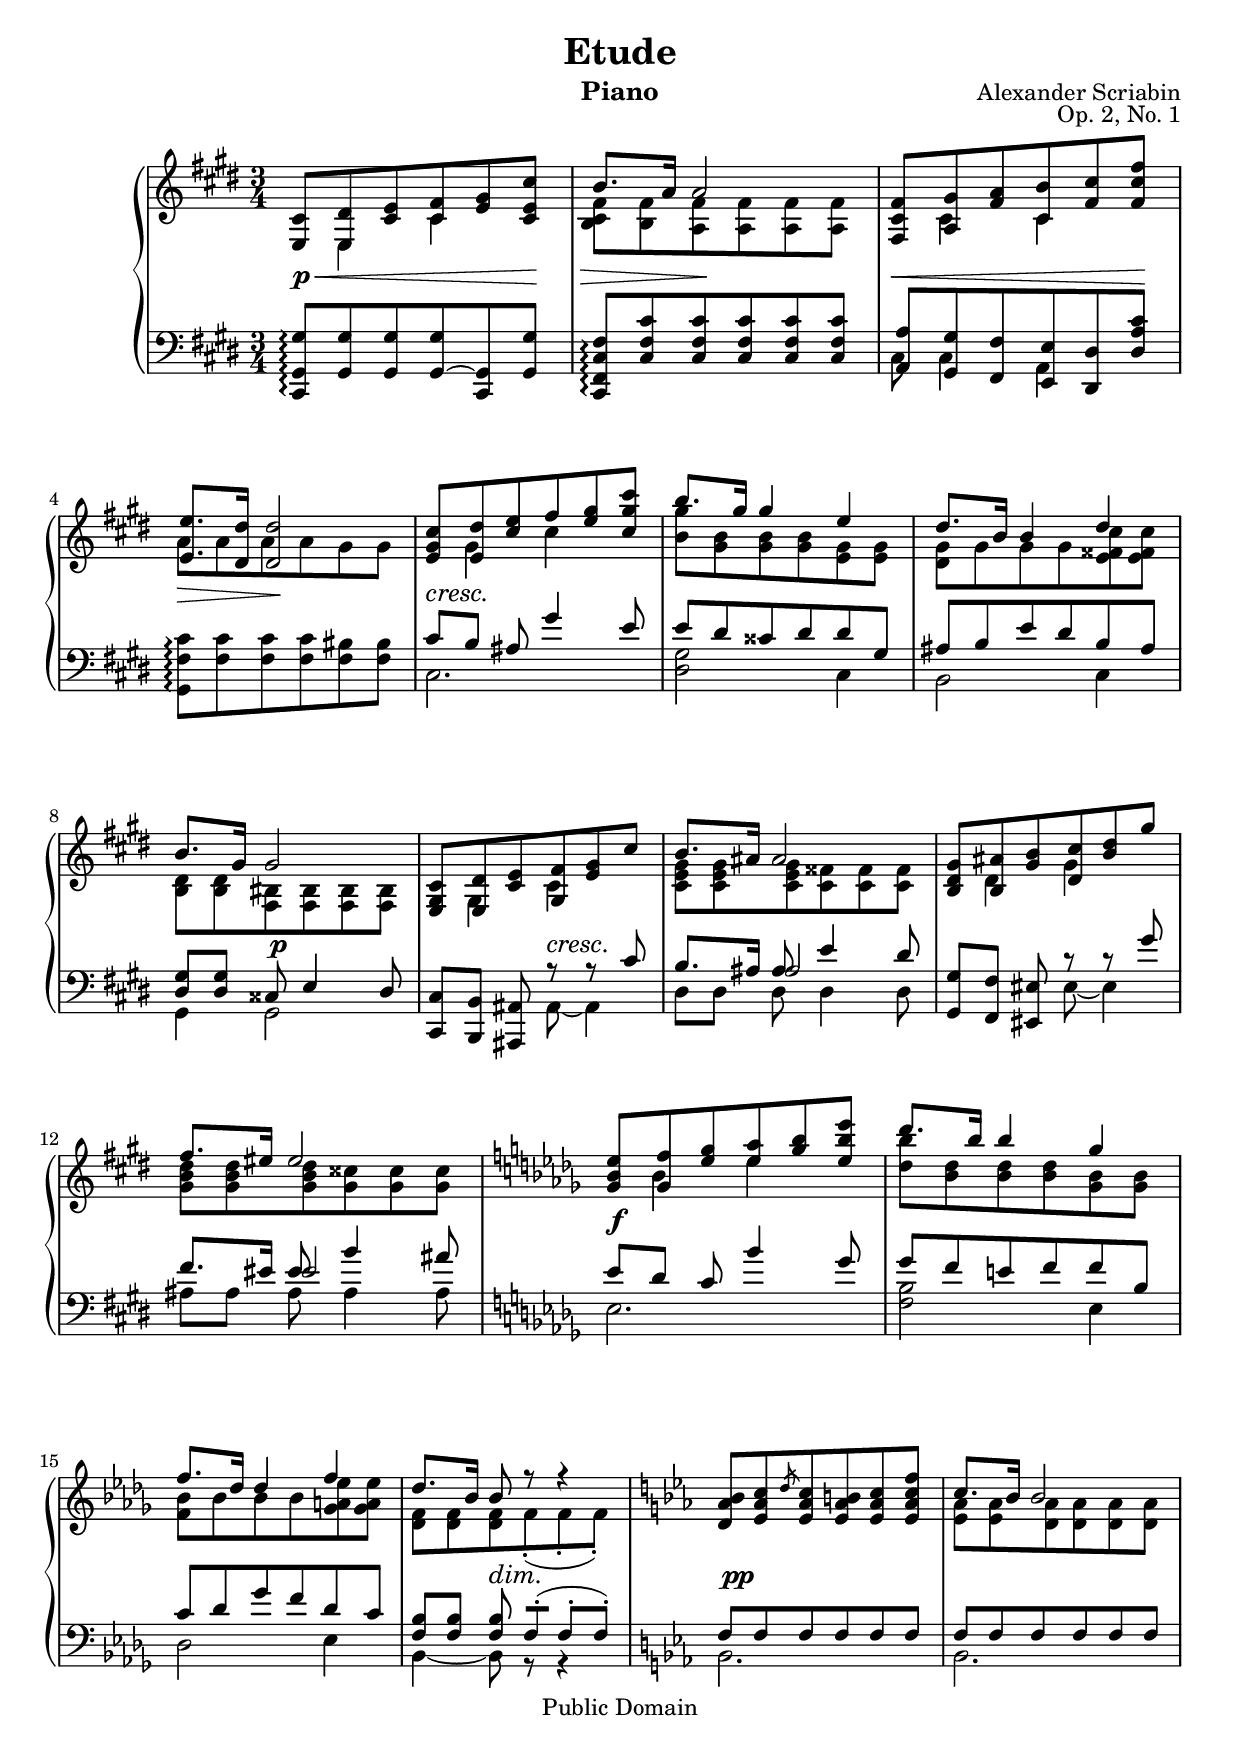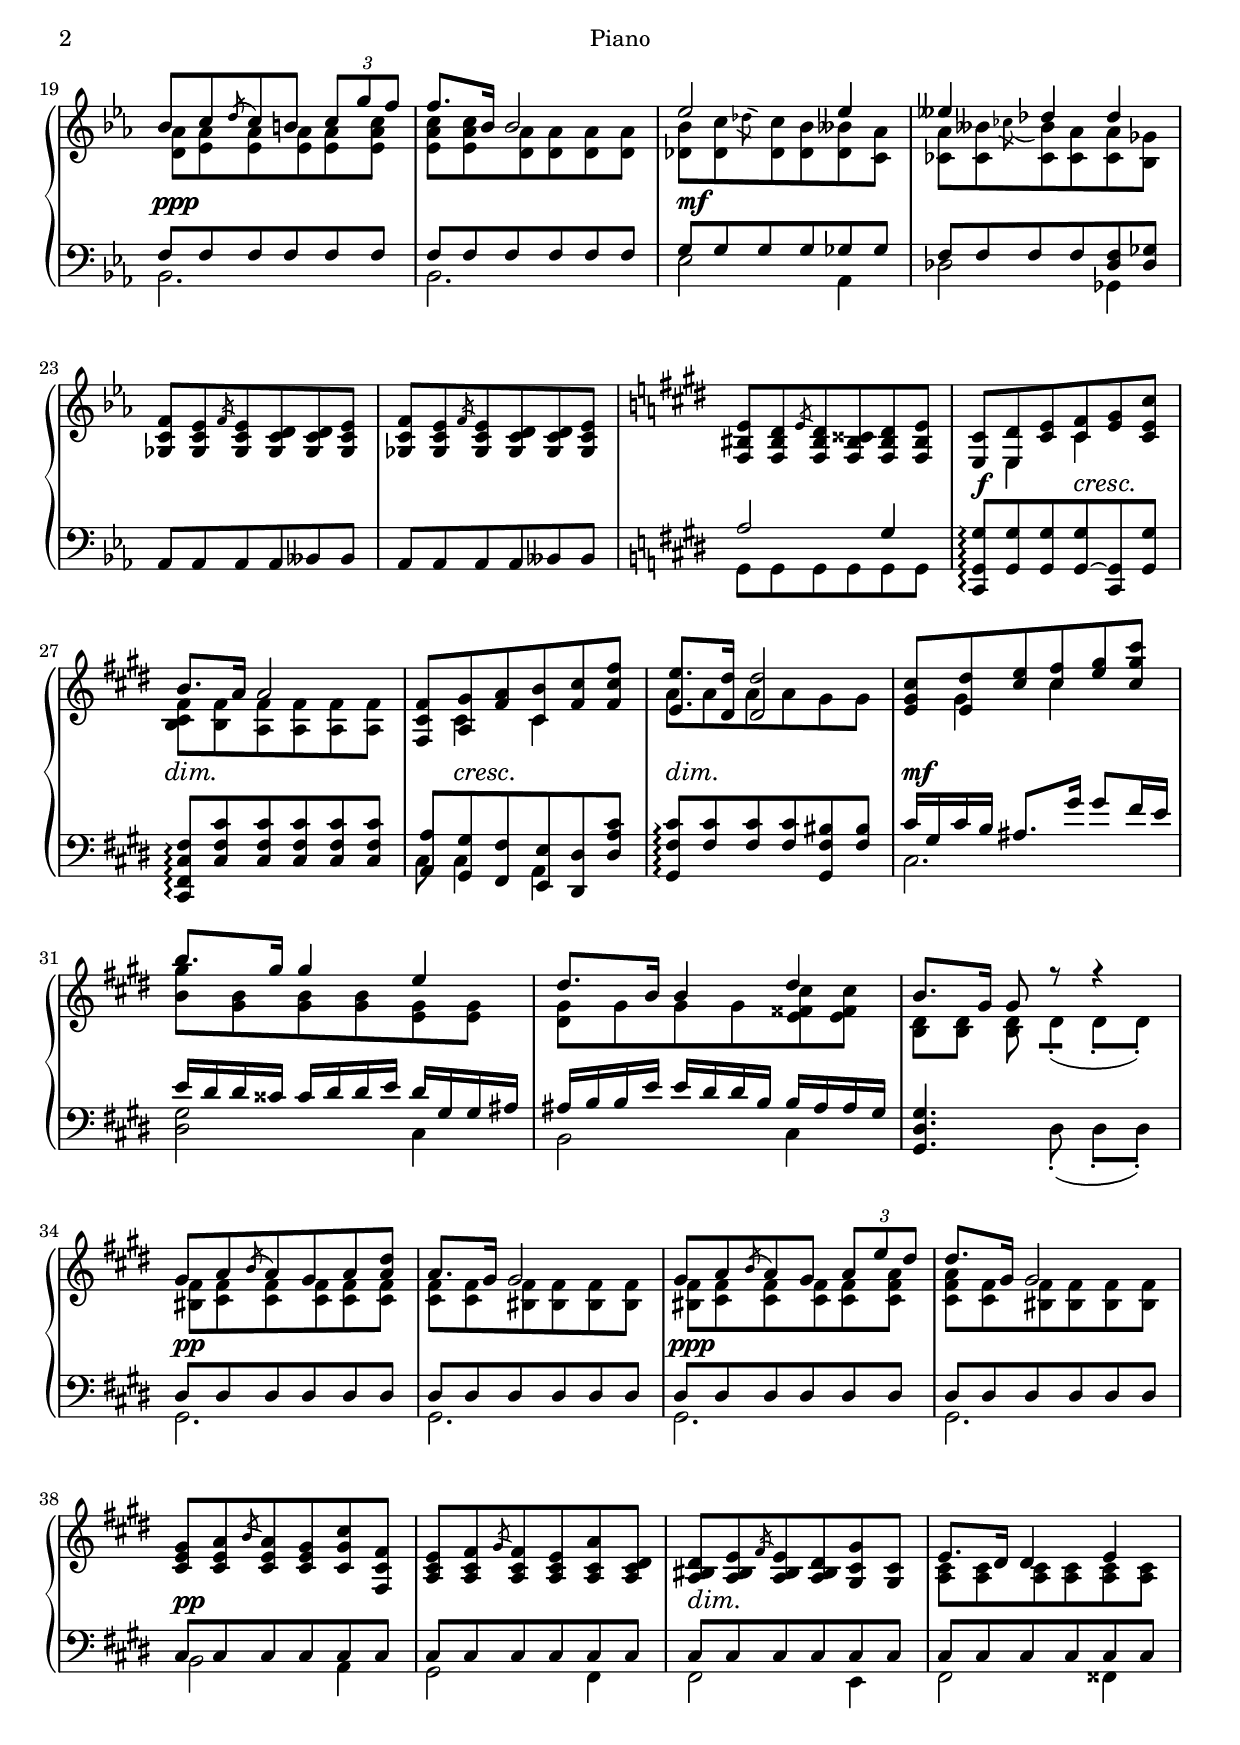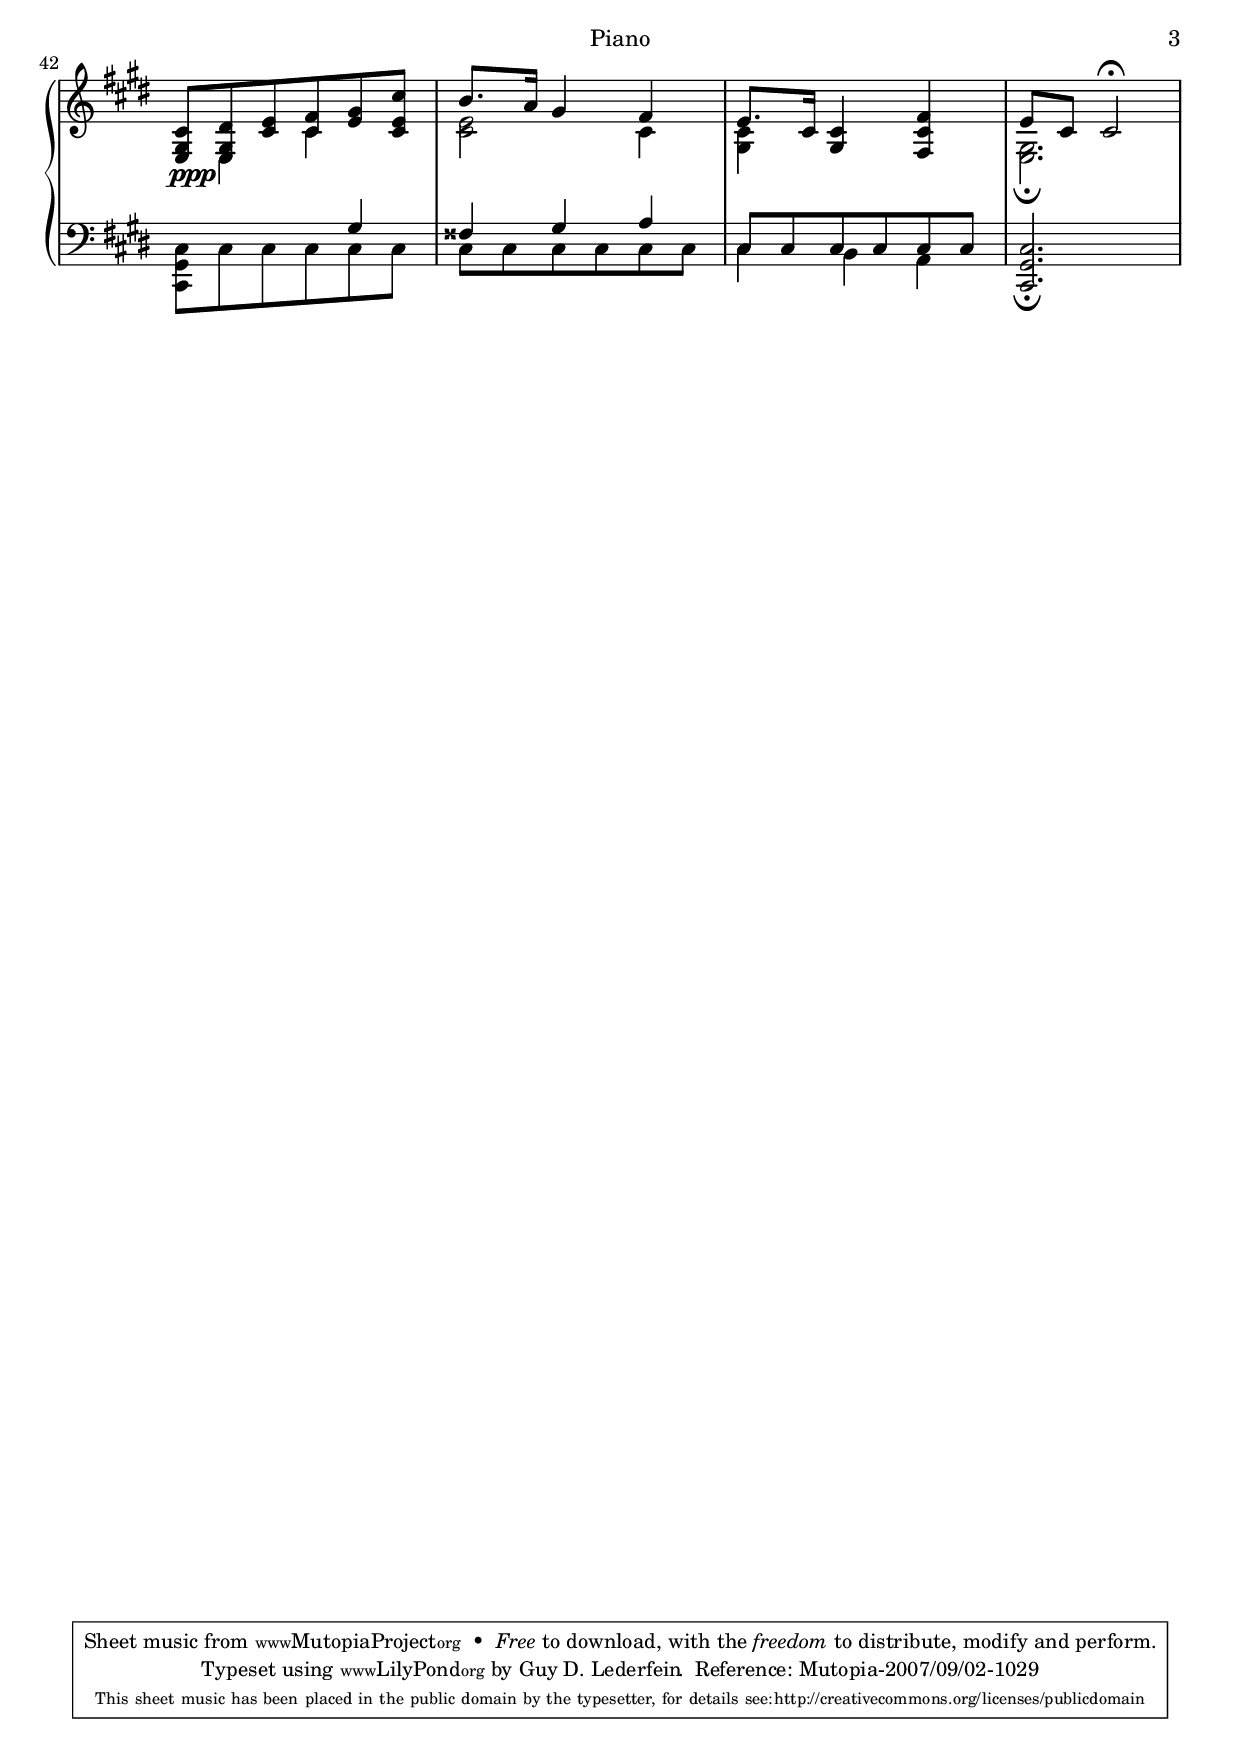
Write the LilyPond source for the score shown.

\version "2.10.10"

\header {
	title = "Etude"
	opus = "Op. 2, No. 1"
	composer = "Alexander Scriabin"
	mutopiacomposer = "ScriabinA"
	instrument = "Piano"
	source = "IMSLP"
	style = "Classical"
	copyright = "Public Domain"
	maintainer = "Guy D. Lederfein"
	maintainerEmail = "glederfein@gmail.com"
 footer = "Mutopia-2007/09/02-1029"
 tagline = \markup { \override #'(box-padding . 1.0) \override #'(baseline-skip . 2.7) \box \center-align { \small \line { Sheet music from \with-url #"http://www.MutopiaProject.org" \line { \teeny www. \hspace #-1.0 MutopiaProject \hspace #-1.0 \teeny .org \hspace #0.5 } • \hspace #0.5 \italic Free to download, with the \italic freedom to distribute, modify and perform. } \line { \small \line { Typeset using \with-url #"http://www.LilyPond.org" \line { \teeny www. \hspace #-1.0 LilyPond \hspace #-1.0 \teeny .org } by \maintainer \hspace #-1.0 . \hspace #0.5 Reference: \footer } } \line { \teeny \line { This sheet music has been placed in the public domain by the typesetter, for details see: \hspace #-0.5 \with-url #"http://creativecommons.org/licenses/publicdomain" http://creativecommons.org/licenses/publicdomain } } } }
}

%%%%%%%%%%%%%
%%% Notes %%%
%%%%%%%%%%%%%

% 1.
% Currently there is no support in lilypond for creating a grace note leading to one of the notes of a chord.
% Therefore I used the following solution which I got from the lilypond forums:
% I used one voice for the chord and another one for the grace note and the note which it leads to that is invisible.
% In order to make the note the grace leads to collide with the one of the chord I overrode the x-extent property of the note head.
% This solution may cause errors when lilypond compiles the file related to clashing note columns.
% I had such a problem in bar 22 of my piece which I solved by overiding the slur's control points.
% I hope in the next versions of lilypond there will be a syntax written for these kinds of cases, so that it will be simpler to get this output.
%
% 2.
% In order to center the dynamics between the piano staves I used the template written in the lilypond docs.
% I removed the pedal part since I don't need pedals written and I didn't manage to get the midi output to use pedals.
% I also moved the dynamics a bit to the right since the default collides with the bar lines and removed the dashed lines from the text dynamics.
% I hope there will be a more elegant solution for centering dynamics in future versions of lilypond.

%%%%%%%%%%%%%
%%% Music %%%
%%%%%%%%%%%%%

%%% Right Hand %%%

upper = {
	\clef treble
	\key cis \minor
	\time 3/4
	
	% bars 1-12
	
	<<
	\relative {
		<e, cis'>8 <e dis'> <cis' e> <cis fis> <e gis> <cis e cis'> |
		b'8. a16 a2 |
		<fis, cis' fis>8 <a gis'> <fis' a> <cis b'> <fis cis'> <fis cis' fis> |
		<e e'>8. <dis dis'>16 <dis dis'>2 |
		% bar 5
		<e gis cis>8 <e dis'> <cis' e> fis <e gis> <cis gis' cis> |
		b'8. gis16 gis4 e |
		dis8. b16 b4 dis |
		b8. gis16 gis2 |
		<e, gis cis>8 <e dis'> <cis' e> <gis fis'> <e' gis> cis' |
		% bar 10
		b8. ais16 ais2 |
		<b, dis gis>8 <b ais'> <gis' b> <dis cis'> <b' dis> gis' |
		fis8. eis16 eis2 |
	}
	\\
	\relative {
		s8 e,4 cis' s8 |
		<b cis fis> <b fis'> <a fis'> <a fis'> <a fis'> <a fis'> |
		s8 cis4 cis s8 |
		a'8 a a a gis gis |
		% bar 5
		s8 gis4 cis s8 |
		<b gis'>8 <gis b> <gis b> <gis b> <e gis> <e gis> |
		<dis gis>8 gis gis gis <e fisis cis'> <e fisis cis'> |
		<b dis> <b dis> <fis bis> <fis bis> <fis bis> <fis bis> |
		s8 gis4 cis s8 |
		% bar 10
		<cis e gis>8 <cis e gis> <cis e gis> <cis fisis> <cis fisis> <cis fisis> |
		s8 dis4 gis s8 |
		<gis b dis>8 <gis b dis> <gis b dis> <gis cisis> <gis cisis> <gis cisis> |
	}
	>>
	
	\key bes \minor
	
	% bars 13-16
	
	<<
	\relative {
		<ges' bes ees>8 <ges f'> <ees' ges> <ees aes> <ges bes> <ees bes' ees> |
		des'8. bes16 bes4 ges |
		% bar 15
		f8. des16 des4 f |
		des8. bes16 bes8 r8 r4 |
	}
	\\
	\relative {
		s8 bes'4 ees s8 |
		<des bes'> <bes des> <bes des> <bes des> <ges bes> <ges bes> |
		% bar 15
		<f bes> bes bes bes <ges a ees'> <ges a ees'> |
		<des f> <des f> <des f> f-.( f-. f-.) |
	}
	>>
	
	\key ees \major
	
	% bars 17-20
	
	<<
	\relative {
		s4 \acciaccatura d'8 \once \override NoteHead #'X-extent = #'(0.0 . 0.0) \stemDown \hideNotes c \unHideNotes \stemUp s4. |
		c8. bes16 bes2 |
		\once \override Beam  #'positions = #'(5 . 5) bes8[ c \acciaccatura d c b] \times 2/3 {c g' f} |
		% bar 20
		f8. bes,16 bes2 |
	}
	\\
	\relative {
		\stemUp <d aes' bes>8 <ees aes c> <ees aes c> <ees aes b> <ees aes c> <ees aes c f> \stemDown |
		<ees aes> <ees aes> <d aes'> <d aes'> <d aes'> <d aes'> |
		<d aes'> <ees aes> <ees aes> <ees aes> <ees aes> <ees aes c> |
		% bar 20
		<ees aes c> <ees aes c> <d aes'> <d aes'> <d aes'> <d aes'> |
	}
	>>
	
	% bars 21-22
	
	<<
	\relative {
		ees'2 ees4 |
		eeses des des |
	}
	\\
	\relative {
		<des bes'>8 <des c'> <des c'> <des bes'> <des beses'> <c aes'> |
		<ces aes'>8 <ces beses'> <ces beses'> <ces aes'> <ces aes'> <bes ges'> |
	}
	\\
	\relative {
		s4 \stemDown \slurUp \acciaccatura des'8 \once \override NoteHead #'X-extent = #'(0.0 . 0.0) \hideNotes c \unHideNotes \slurNeutral s4. |
		s4 \stemDown \once \override Slur #'control-points = #'((1 . -0.9) (1.66 . -1.5) (2.33 . -1.5) (3 . -1.2)) \acciaccatura ces8 \hideNotes beses \unHideNotes \slurNeutral s4. |
	}
	>>
	
	% bars 23-24
	
	<<
	\relative {
		s4 \acciaccatura f8 \once \override NoteHead #'X-extent = #'(0.0 . 0.0) \stemDown \hideNotes ees \unHideNotes \stemUp s4. |
		s4 \acciaccatura f8 \once \override NoteHead #'X-extent = #'(0.0 . 0.0) \stemDown \hideNotes ees \unHideNotes \stemUp s4. |
	}
	\\
	\relative {
		\once \override Beam  #'positions = #'(2 . 1.5) \stemUp <ges c f>8 <ges c ees> <ges c ees> <ges c d> <ges c d> <ges c ees> |
		\once \override Beam  #'positions = #'(2 . 1.5) <ges c f>8 <ges c ees> <ges c ees> <ges c d> <ges c d> <ges c ees> |
	}
	>>
	
	\key cis \minor
	
	% bars 25-45
	
	<<
	\relative {
		% bar 25
		s4 \acciaccatura e8 \once \override NoteHead #'X-extent = #'(0.0 . 0.0) \stemDown \hideNotes dis \unHideNotes \stemUp s4. |
		<e, cis'>8 <e dis'> <cis' e> <cis fis> <e gis> <cis e cis'> |
		b'8. a16 a2 |
		<fis, cis' fis>8 <a gis'> <fis' a> <cis b'> <fis cis'> <fis cis' fis> |
		<e e'>8. <dis dis'>16 <dis dis'>2 |
		% bar 30
		<e gis cis>8 <e dis'> <cis' e> <cis fis> <e gis> <cis gis' cis> |
		b'8. gis16 gis4 e |
		dis8. b16 b4 dis |
		b8. gis16 gis8 r8 r4 |
		gis8 a \acciaccatura b a gis a <a dis> |
		% bar 35
		a8. gis16 gis2 |
		\once \override Beam  #'positions = #'(3 . 3) gis8[ a \acciaccatura b a gis] \times 2/3 {a e' dis} |
		dis8. gis,16 gis2 |
		s4 \acciaccatura b8 \once \override NoteHead #'X-extent = #'(0.0 . 0.0) \stemDown \hideNotes a \unHideNotes \stemUp s4. |
		s4 \acciaccatura gis8 \once \override NoteHead #'X-extent = #'(0.0 . 0.0) \stemDown \hideNotes fis \unHideNotes \stemUp s4. |
		% bar 40
		s4 \acciaccatura fis8 \once \override NoteHead #'X-extent = #'(0.0 . 0.0) \stemDown \hideNotes e \unHideNotes \stemUp s4. |
		e8. dis16 dis4 e |
		<e, gis cis>8 <e gis dis'> <cis' e> <cis fis> <e gis> <cis e cis'> |
		b'8. a16 gis4 fis |
		e8. cis16 <gis cis>4 <fis cis' fis> |
		% bar 45
		e'8 cis cis2\fermata |
	}
	\\
	\relative {
		% bar 25
		\stemUp <fis, bis e>8 <fis bis dis> <fis bis dis> <fis bis cisis> <fis bis dis> <fis bis e> \stemDown|
		s8 e4 cis' s8 |
		<b cis fis> <b fis'> <a fis'> <a fis'> <a fis'> <a fis'> |
		s8 cis4 cis s8 |
		a' a a a gis gis |
		% bar 30
		s8 gis4 cis s8 |
		<b gis'>8 <gis b> <gis b> <gis b> <e gis> <e gis> |
		<dis gis>8 gis gis gis <e fisis cis'> <e fisis cis'> |
		<b dis>8[ <b dis>] <b dis> dis-.[]( dis-. dis-.) |
		<bis fis'>8 <cis fis> <cis fis> <cis fis> <cis fis> <cis fis> |
		% bar 35
		<cis fis>8 <cis fis> <bis fis'> <bis fis'> <bis fis'> <bis fis'> |
		<bis fis'>8 <cis fis> <cis fis> <cis fis> <cis fis> <cis fis a> |
		<cis fis a>8 <cis fis> <bis fis'> <bis fis'> <bis fis'> <bis fis'> |
		\stemUp <cis e gis>8 <cis e a> <cis e a> <cis e gis> <cis gis' cis> <fis, cis' fis> |
		<a cis e>8 <a cis fis> <a cis fis> <a cis e> <a cis a'> <a cis dis> |
		% bar 40
		<a bis dis>8 <a bis e> <a bis e> <a bis dis> <gis cis gis'> <gis cis> \stemDown|
		<a cis>8 <a cis> <a cis> <a cis> <a cis> <a cis> |
		s8 e4 cis'4 s8 |
		<cis e>2 cis4 |
		<gis cis>4 s2 |
		% bar 45
		<e gis>2.\fermata |
	}
	>>
}

%%% Left Hand %%%

lower = {
	\clef bass
	\key cis \minor
	\time 3/4
	
	% bars 1-8
	
	<<
	\relative {
		<cis,, gis' gis'>8\arpeggio <gis' gis'> <gis gis'> <gis gis'>~ <gis cis,> <gis gis'> |
		<cis, fis cis' fis>\arpeggio <cis' fis cis'> <cis fis cis'> <cis fis cis'> <cis fis cis'> <cis fis cis'> |
		<a a'> <gis gis'> <fis fis'> <e e'> <dis dis'> <dis' a' cis> |
		s2. |
		% bar 5
		cis'8[ b] ais gis'4 e8 |
		e8 dis cisis dis dis gis, |
		ais8 b e dis b ais |
		<dis, gis>8[ <dis gis>] cisis e4 dis8 |
	}
	\\
	\relative {
		s2. |
		s2. |
		cis,8 cis4 a s8 |
		<gis fis' cis'>8\arpeggio <fis' cis'> <fis cis'> <fis cis'> <fis bis> <fis bis> |
		% bar 5
		cis2. |
		<dis gis>2 cis4 |
		b2 cis4 |
		gis4 gis2 |
	}
	>>
	
	% bars 9-12
	
	<<
	\relative {
		<cis,, cis'>8[ <b b'>] <ais ais'> r r cis'' |
		% bar 10
		b8. ais16 ais8 e'4 dis8 |
		<gis,, gis'>8[ <fis fis'>] <eis eis'> r r gis'' |
		fis8. eis16 eis8 b'4 ais8 |
	}
	\\
	\relative {
		s4. ais,8~ ais4 |
		% bar 10
		dis8[ dis] dis dis4 dis8 |
		s4. eis8~ eis4 |
		ais8[ ais] ais ais4 ais8 |
	}
	\\
	\relative {
		s2. |
		% bar 10
		s4 ais2 |
		s2. |
		s4 eis'2 |
	}
	>>
	
	\key bes \minor
	
	% bars 13-16
	
	<<
	\relative {
		ees8[ des] c bes'4 ges8 |
		ges f e f f bes, |
		% bar 15
		c des ges f des c |
		<f, bes>[ <f bes>] <f bes> f-.[]( f-. f-.) |
	}
	\\
	\relative {
		ees,2. |
		<f bes>2 ees4 |
		% bar 15
		des2 ees4 |
		bes4~ bes8 r8 r4 |
	}
	>>
	
	\key ees \major
	
	% bars 17-24
	
	<<
	\relative {
		f,8 f f f f f |
		f f f f f f |
		f f f f f f |
		% bar 20
		f f f f f f |
		g g g g ges ges |
		f f f f <des f> <des ges> |
		aes8 aes aes aes beses beses |
		aes8 aes aes aes beses beses |
	}
	\\
	\relative {
		bes,2. |
		bes2. |
		bes2. |
		% bar 20
		bes2. |
		ees2 aes,4 |
		des2 ges,4 |
		s2. |
		s2. |
	}
	>>
	
	\key cis \minor
	
	% bars 25-45
	
	<<
	\relative {
		% bar 25
		a2 gis4 |
		<cis,, gis' gis'>8\arpeggio <gis' gis'> <gis gis'> <gis gis'>~ <cis, gis'> <gis' gis'> |
		<cis, fis cis' fis>\arpeggio <cis' fis cis'> <cis fis cis'> <cis fis cis'> <cis fis cis'> <cis fis cis'> |
		<a a'>8 <gis gis'> <fis fis'> <e e'> <dis dis'> <dis' a' cis> |
		<gis, fis' cis'>8\arpeggio <fis' cis'> <fis cis'> <fis cis'> <gis, fis' bis> <fis' bis> |
		% bar 30
		cis'16 gis cis b ais8. gis'16 gis 8 fis16 e |
		e16 dis dis cisis cisis dis dis e dis gis, gis ais |
		ais16 b b e e dis dis b b ais ais gis |
		<gis, dis' gis>4. s4. |
		dis'8 dis dis dis dis dis |
		% bar 35
		dis8 dis dis dis dis dis |
		dis8 dis dis dis dis dis |
		dis8 dis dis dis dis dis |
		cis8 cis cis cis cis cis |
		cis8 cis cis cis cis cis |
		% bar 40
		cis8 cis cis cis cis cis |
		cis8 cis cis cis cis cis |
		s2 gis'4 |
		fisis4 gis a |
		cis,8 cis cis cis cis cis |
		% bar 45
		<cis, gis' cis>2._\fermata |
	}
	\\
	\relative {
		% bar 25
		gis,8 gis gis gis gis gis |
		s2. |
		s2. |
		cis8 cis4 a s8 |
		s2. |
		% bar 30
		cis2. |
		<dis gis>2 cis4 |
		b2 cis4 |
		s4. dis8-.( dis-.[ dis-.]) |
		gis,2. |
		% bar 35
		gis2. |
		gis2. |
		gis2. |
		b2 a4 |
		gis2 fis4 |
		% bar 40
		fis2 e4 |
		fis2 fisis4 |
		<cis gis' cis>8 cis' cis cis cis cis |
		cis8 cis cis cis cis cis |
		cis4 b a |
		% bar 45
		s2. |
	}
	>>
}

%%% Dynamics %%%

dynamics = {
	\override DynamicText #'self-alignment-X = #-0.5
	\override DynamicTextSpanner #'dash-period = #-1
	s16\p s16\< s2 s8\! |
	s8\> s s\! s4. |
	s8\< s2 s8\! |
	s8\> s s\! s4. |
	% bar 5
	\setTextCresc s8\< s2 s8\! |
	s2. |
	s2. |
	s4 s8\p s4. |
	\setTextCresc s4. s8\< s4 |
	% bar 10
	s2. |
	s2. |
	s2 s8 s8\! |
	s8\f s4 s4.|
	s2. |
	% bar 15
	s2. |
	\setTextDim s4 s8\> s4 s8\! |
	s8\pp s4 s4. |
	s2. |
	s8\ppp s4 s4. |
	% bar 20
	s2. |
	s8\mf s4 s4. |
	s2. |
	s2. |
	s2. |
	% bar 25
	s2. |
	s8\f s4 s8\< s8 s8\! |
	s8\> s8\! s2 |
	s8 s8\< s4. s8\! |
	s8\> s8\! s2 |
	% bar 30
	s8\mf s4 s4. |
	s2. |
	s2. |
	s2. |
	s8\pp s4 s4. |
	% bar 35
	s2. |
	s8\ppp s4 s4. |
	s2. |
	s8\pp s4 s4. |
	s2. |
	% bar 40
	\setTextDim s8\> s4 s4. |
	s2 s8 s8\! |
	s8\ppp s4 s4. |
	s2. |
	s2. |
	% bar 45
	s2. |
}

%%%%%%%%%%%%%%
%%% Output %%%
%%%%%%%%%%%%%%

%%% PDF, PS %%%

\score {
	\new PianoStaff <<
		\new Staff = "upper" \upper
		\new Dynamics = "dynamics" \dynamics
		\new Staff = "lower" \lower
	>>
	\layout {
		\context {
			\type "Engraver_group"
			\name Dynamics
			\alias Voice
			\consists "Output_property_engraver"

			\override VerticalAxisGroup #'minimum-Y-extent = #'(-1 . 1)

			\consists "Script_engraver"
			\consists "Dynamic_engraver"
			\consists "Text_engraver"
     
			\override TextScript #'font-size = #2
			\override TextScript #'font-shape = #'italic
			\override DynamicText #'extra-offset = #'(0 . 2.5)
			\override Hairpin #'extra-offset = #'(0 . 2.5)
			\override DynamicTextSpanner #'extra-offset = #'(0 . 2.5) 
     
			\consists "Skip_event_swallow_translator"
     
			\consists "Axis_group_engraver"
		}
		\context {
			\PianoStaff
			\accepts Dynamics
			\override VerticalAlignment #'forced-distance = #9.5
		}
	}
}

%%% MIDI %%%

\score {
	\new PianoStaff <<
		\new Staff = "upper" << \upper \dynamics >>
		\new Staff = "lower" << \lower \dynamics >>
	>>
	\midi {
		\context {
			\type "Performer_group"
			\name Dynamics
		}
		\context {
			\PianoStaff
			\accepts Dynamics
		}
	}
}
